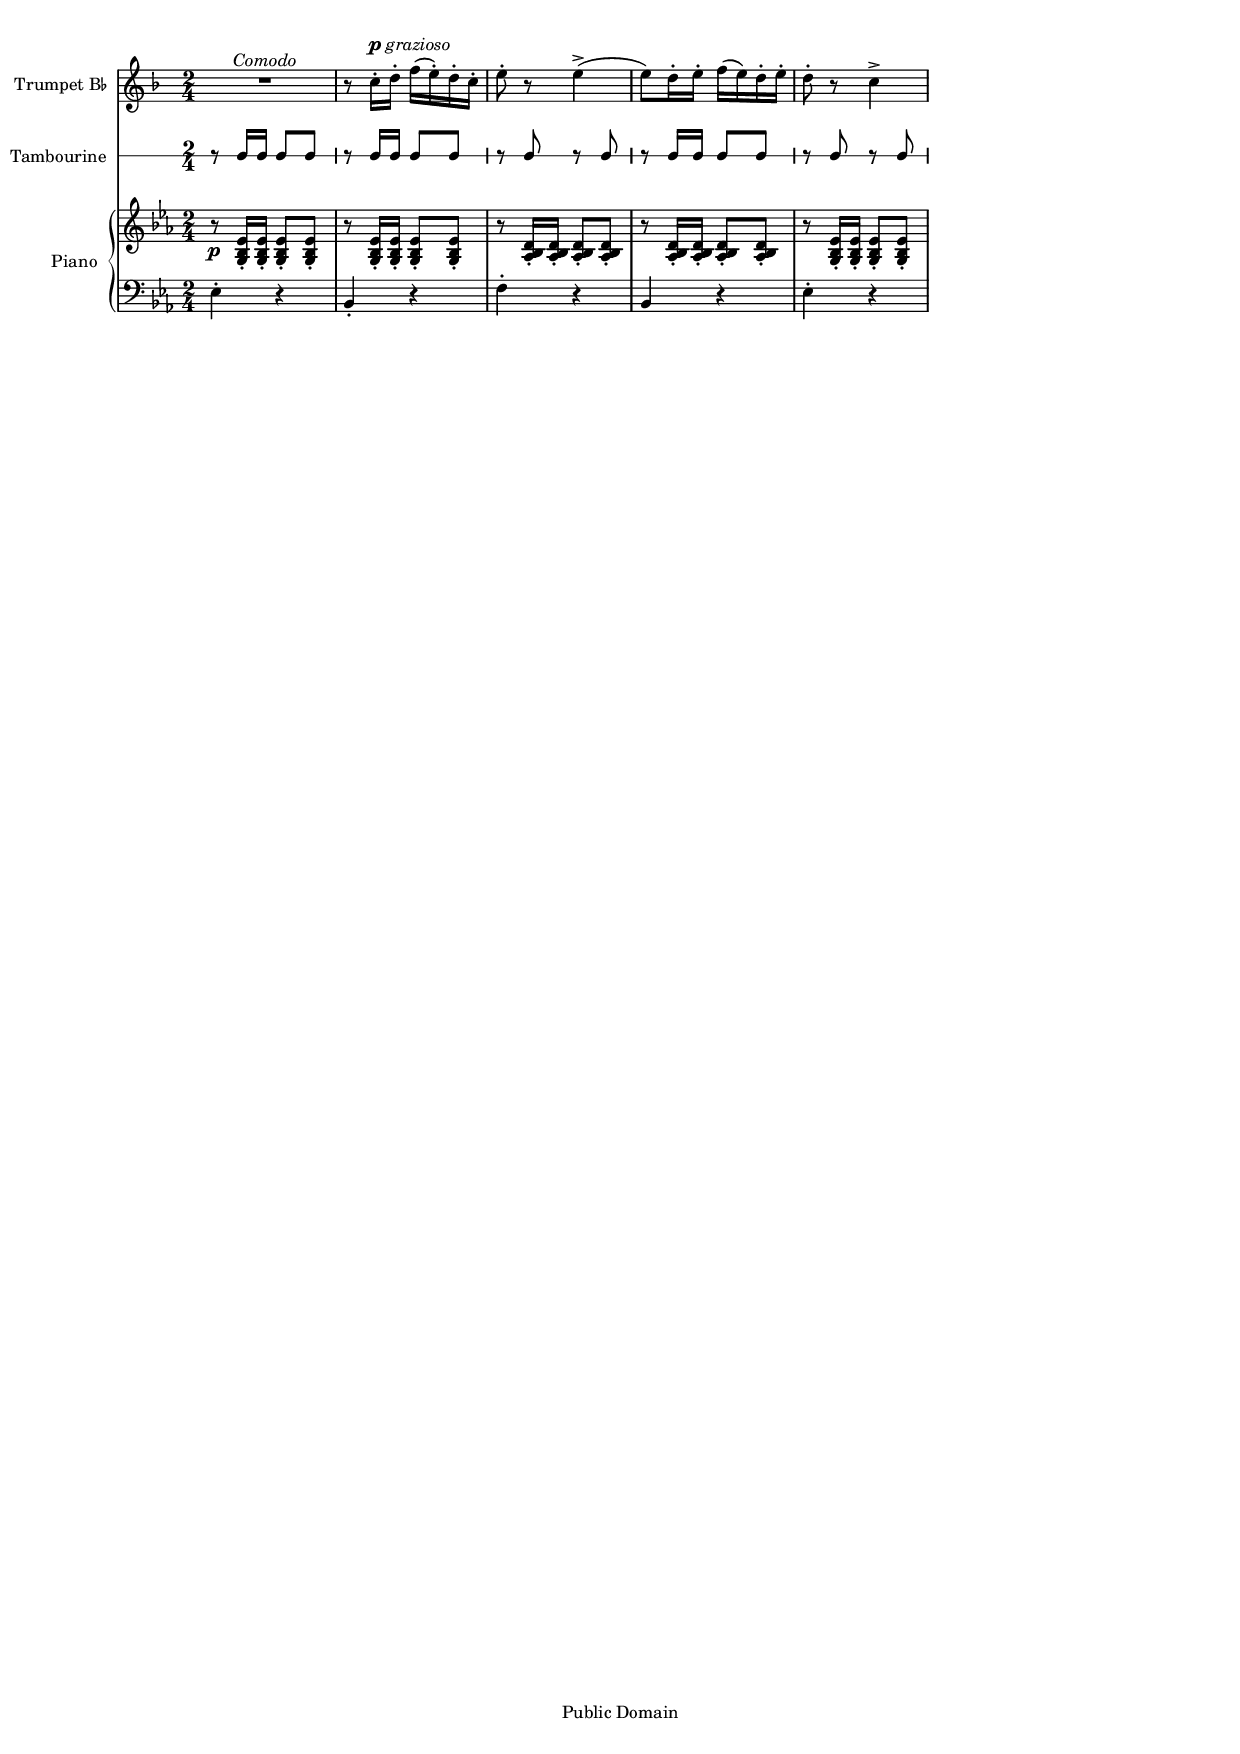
% DO NOT EDIT this file manually; it is automatically
% generated from Documentation/snippets/new
% Make any changes in Documentation/snippets/new/
% and then run scripts/auxiliar/makelsr.py
%
% This file is in the public domain.
%% Note: this file works from version 2.15.32
\version "2.15.32"
\include "catalan.ly"
#(set-global-staff-size 15)
\paper{
  ragged-right=##t
  line-width=17\cm
  indent=0\cm
}


\header {
  lsrtags = "headwords"
  texidoc = ""
  doctitle = "headword"
} % begin verbatim


\header {
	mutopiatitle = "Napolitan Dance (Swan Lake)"
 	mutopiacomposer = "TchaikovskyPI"
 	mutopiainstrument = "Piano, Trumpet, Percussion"
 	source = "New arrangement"
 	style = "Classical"
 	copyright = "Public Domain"
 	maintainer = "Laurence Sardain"
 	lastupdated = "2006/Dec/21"
%	title = "Le Lac des Cygnes"
%	subtitle = "Danse Napolitaine"
%	composer = "Piotr Ilitch Tchaïkovski"
%	arranger = "arr. Laurence Sardain"
%       footer = "Mutopia-2006/12/22-896"
}

trompette = \relative do'' {
  \clef treble
  \key mib \major
  \time 2/4
  R2^\markup { \italic Comodo } |
  r8 \once \override TextScript #'padding = #2.0
  sib16-.^\markup {\dynamic p \italic grazioso} do-. mib( re)-. do-. sib-. |
  re8-. r8 re4->( |
  re8) do16-. re-. mib( re) do-. re-. |
  do8-. r8 sib4-> |
}

tambourin = \relative do' {
  \time 2/4
  r8 do16 do do8 do |
  r8 do16 do do8 do |
  r8 do r do |
  r8 do16 do do8 do |
  r8 do r do |
}

tambourinMidi = \drummode {
  \time 2/4
  r8 tamb16 tamb tamb8 tamb |
  r8 tamb16 tamb tamb8 tamb |
  r8 tamb r tamb |
  r8 tamb16 tamb tamb8 tamb |
  r8 tamb r tamb |
}

upper = \relative do' {
  \clef treble
  \key mib \major
  \time 2/4
  r8\p <sol sib mib>16-. <sol sib mib>-. <sol sib mib>8-. <sol sib mib>-. |
  r8 <sol sib mib>16-. <sol sib mib>-. <sol sib mib>8-. <sol sib mib>-. |
  r8 <lab sib re>16-. <lab sib re>-. <lab sib re>8-. <lab sib re>-. |
  r8 <lab sib re>16-. <lab sib re>-. <lab sib re>8-. <lab sib re>-. |
  r8 <sol sib mib>16-. <sol sib mib>-. <sol sib mib>8-. <sol sib mib>-. |
}

lower = \relative do {
  \clef bass
  \key mib \major
  \time 2/4
  mib4-. r4 |
  sib-. r |
  fa'-. r |
  sib, r |
  mib4-. r4 |
}


\score {
  <<
    \context Staff = "trumpet" <<
      \set Staff.instrumentName = \markup { "Trumpet" \concat{ B \teeny \raise #0.4 \flat } }
      \transpose sib do'
      \trompette
    >>
    \context RhythmicStaff = "tambourin" <<
      \set Staff.instrumentName = "Tambourine"
      \tambourin
    >>
    \context PianoStaff = "prima" <<
      \set PianoStaff.instrumentName = "Piano  "
      \context Staff = "uppera" \upper
      \context Staff = "lowera" \lower
    >>
  >>
  \layout { }
}
\score {
  <<
    \context Staff = "trumpet" {
      \set Staff.midiInstrument = "trumpet"
      \trompette
    }
    \context DrumStaff = "tambourin" {
      \tambourinMidi
    }
    \context Staff = "piano" <<
      \upper
      \lower
    >>
  >>
  \midi {
    \tempo 4 = 72
  }
}

